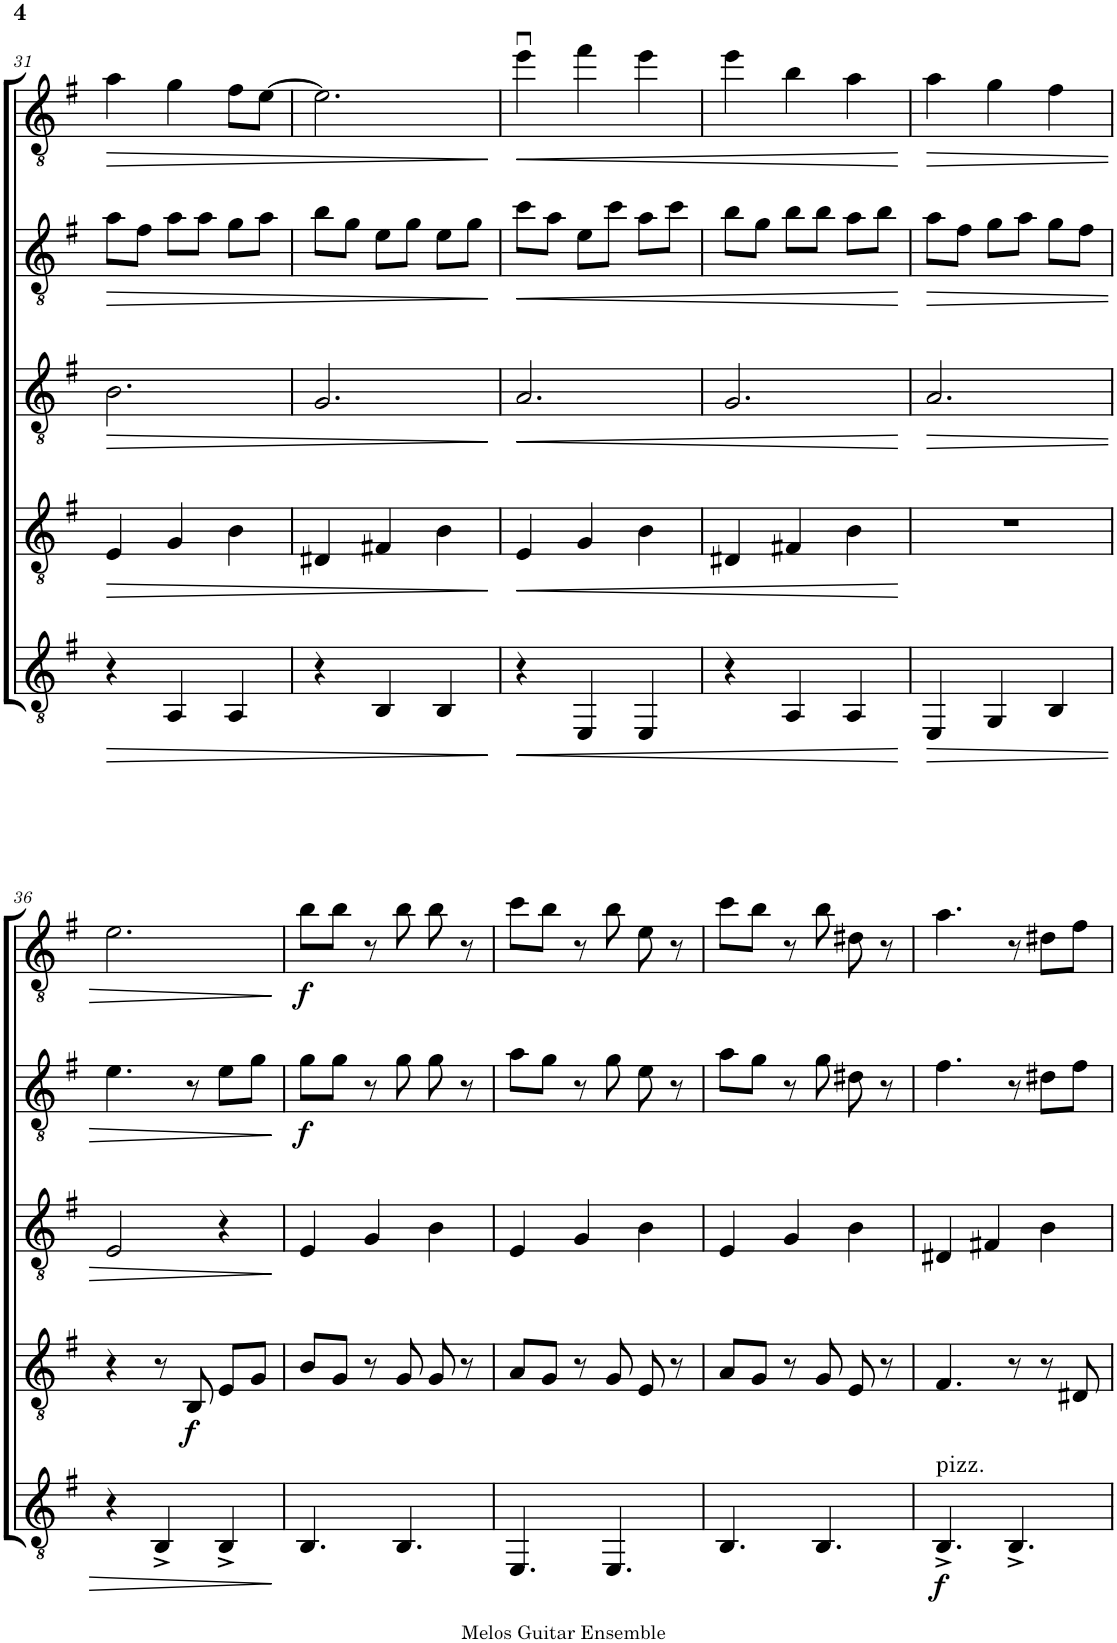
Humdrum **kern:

**kern	**dynam	**kern	**dynam	**kern	**dynam	**kern	**dynam	**kern	**dynam
*part5	*part5	*part4	*part4	*part3	*part3	*part2	*part2	*part1	*part1
*staff5	*staff5	*staff4	*staff4	*staff3	*staff3	*staff2	*staff2	*staff1	*staff1
*I"Gt-5	*	*I"Gt-4	*	*I"Gt-3	*	*I"Gt-2	*	*I"Gt-1	*
!!LO:PB:g=z
*clefGv2	*	*clefGv2	*	*clefGv2	*	*clefGv2	*	*clefGv2	*
*k[f#]	*	*k[f#]	*	*k[f#]	*	*k[f#]	*	*k[f#]	*
*M3/4	*	*M3/4	*	*M3/4	*	*M3/4	*	*M3/4	*
=31	=31	=31	=31	=31	=31	=31	=31	=31	=31
!	!LO:HP:b	!	!LO:HP:b	!	!LO:HP:b	!	!LO:HP:b	!	!LO:HP:b
4r	>	4E/	>	2.B\	>	8a\L	>	4a\	>
.	.	.	.	.	.	8f#\J	.	.	.
4AA/	.	4G/	.	.	.	8a\L	.	4g\	.
.	.	.	.	.	.	8a\J	.	.	.
4AA/	.	4B\	.	.	.	8g\L	.	8f#\L	.
.	.	.	.	.	.	8a\J	.	[8e\J	.
=32	=32	=32	=32	=32	=32	=32	=32	=32	=32
4r	.	4D#X/	.	2.G/	.	8b\L	.	2.e\]	.
.	.	.	.	.	.	8g\J	.	.	.
4BB/	.	4F#X/	.	.	.	8e\L	.	.	.
.	.	.	.	.	.	8g\J	.	.	.
4BB/	.	4B\	.	.	.	8e\L	.	.	.
.	.	.	.	.	.	8g\J	.	.	.
.	]	.	]	.	]	.	]	.	]
=33	=33	=33	=33	=33	=33	=33	=33	=33	=33
!	!LO:HP:b	!	!LO:HP:b	!	!LO:HP:b	!	!LO:HP:b	!	!LO:HP:b
4r	<	4E/	<	2.A/	<	8cc\L	<	4eeu\	<
.	.	.	.	.	.	8a\J	.	.	.
4EE/	.	4G/	.	.	.	8e\L	.	4ff#\	.
.	.	.	.	.	.	8cc\J	.	.	.
4EE/	.	4B\	.	.	.	8a\L	.	4ee\	.
.	.	.	.	.	.	8cc\J	.	.	.
=34	=34	=34	=34	=34	=34	=34	=34	=34	=34
4r	.	4D#X/	.	2.G/	.	8b\L	.	4ee\	.
.	.	.	.	.	.	8g\J	.	.	.
4AA/	.	4F#X/	.	.	.	8b\L	.	4b\	.
.	.	.	.	.	.	8b\J	.	.	.
4AA/	.	4B\	.	.	.	8a\L	.	4a\	.
.	.	.	.	.	.	8b\J	.	.	.
.	[	.	[	.	[	.	[	.	[
=35	=35	=35	=35	=35	=35	=35	=35	=35	=35
!	!LO:HP:b	!	!	!	!LO:HP:b	!	!LO:HP:b	!	!LO:HP:b
4EE/	>	2.r	.	2.A/	>	8a\L	>	4a\	>
.	.	.	.	.	.	8f#\J	.	.	.
4GG/	.	.	.	.	.	8g\L	.	4g\	.
.	.	.	.	.	.	8a\J	.	.	.
4BB/	.	.	.	.	.	8g\L	.	4f#\	.
.	.	.	.	.	.	8f#\J	.	.	.
!!LO:LB:g=z
=36	=36	=36	=36	=36	=36	=36	=36	=36	=36
4r	.	4r	.	2E/	.	4.e\	.	2.e\	.
4BB^/	.	8r	.	.	.	.	.	.	.
!	!	!	!LO:DY:b	!	!	!	!	!	!
.	.	8BB/	f	.	.	8r	.	.	.
4BB^/	.	8E/L	.	4r	.	8e\L	.	.	.
.	.	8G/J	.	.	.	8g\J	.	.	.
.	]	.	.	.	]	.	]	.	]
=37	=37	=37	=37	=37	=37	=37	=37	=37	=37
!	!	!	!	!	!	!	!LO:DY:b	!	!LO:DY:b
4.BB/	.	8B/L	.	4E/	.	8g\L	f	8b\L	f
.	.	8G/J	.	.	.	8g\J	.	8b\J	.
.	.	8r	.	4G/	.	8r	.	8r	.
4.BB/	.	8G/	.	.	.	8g\	.	8b\	.
.	.	8G/	.	4B\	.	8g\	.	8b\	.
.	.	8r	.	.	.	8r	.	8r	.
=38	=38	=38	=38	=38	=38	=38	=38	=38	=38
4.EE/	.	8A/L	.	4E/	.	8a\L	.	8cc\L	.
.	.	8G/J	.	.	.	8g\J	.	8b\J	.
.	.	8r	.	4G/	.	8r	.	8r	.
4.EE/	.	8G/	.	.	.	8g\	.	8b\	.
.	.	8E/	.	4B\	.	8e\	.	8e\	.
.	.	8r	.	.	.	8r	.	8r	.
=39	=39	=39	=39	=39	=39	=39	=39	=39	=39
4.BB/	.	8A/L	.	4E/	.	8a\L	.	8cc\L	.
.	.	8G/J	.	.	.	8g\J	.	8b\J	.
.	.	8r	.	4G/	.	8r	.	8r	.
4.BB/	.	8G/	.	.	.	8g\	.	8b\	.
.	.	8E/	.	4B\	.	8d#X\	.	8d#X\	.
.	.	8r	.	.	.	8r	.	8r	.
=40	=40	=40	=40	=40	=40	=40	=40	=40	=40
!LO:TX:a:t=pizz.	!	!	!	!	!	!	!	!	!
!	!LO:DY:b	!	!	!	!	!	!	!	!
4.BB^/	f	4.F#/	.	4D#X/	.	4.f#\	.	4.a\	.
.	.	.	.	4F#X/	.	.	.	.	.
4.BB^/	.	8r	.	.	.	8r	.	8r	.
.	.	8r	.	4B\	.	8d#X\L	.	8d#X\L	.
.	.	8D#X/	.	.	.	8f#\J	.	8f#\J	.
=	=	=	=	=	=	=	=	=	=
*-	*-	*-	*-	*-	*-	*-	*-	*-	*-
